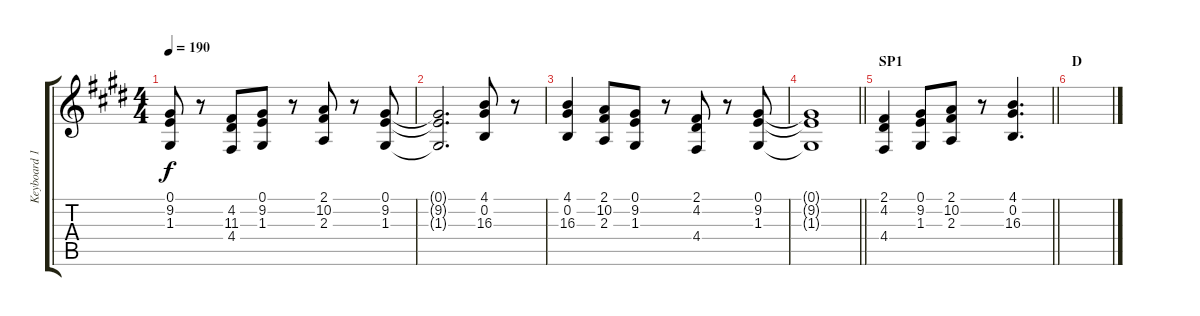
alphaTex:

\track ("Keyboard 1" "Keyboard 1") {instrument synthbrass1}
\staff {score tabs}
\tuning (E4 B3 G3 D3 A2 E2) {hide}
\ts (4 4)
\tempo 190
\clef g2
\ks e
(0.1 9.2 1.3).8{dy f} r.8 (4.2 11.3 4.4).8 (0.1 9.2 1.3).8 r.8 (2.1 10.2 2.3).8 r.8 (0.1 9.2 1.3).8 |
(0.1{t} 9.2{t} 1.3{t}).2{d} (4.1 0.2 16.3).8 r.8 |
(4.1 0.2 16.3).4 (2.1 10.2 2.3).8 (0.1 9.2 1.3).8 r.8 (2.1 4.2 4.4).8 r.8 (0.1 9.2 1.3).8 |
\barLineRight lightlight
(0.1{t} 9.2{t} 1.3{t}).1 |
\section ("" "SP1")
\barLineRight lightlight
(2.1 4.2 4.4).4 (0.1 9.2 1.3).8 (2.1 10.2 2.3).8 r.8 (4.1 0.2 16.3).4{d} |
\section ("" "D")
